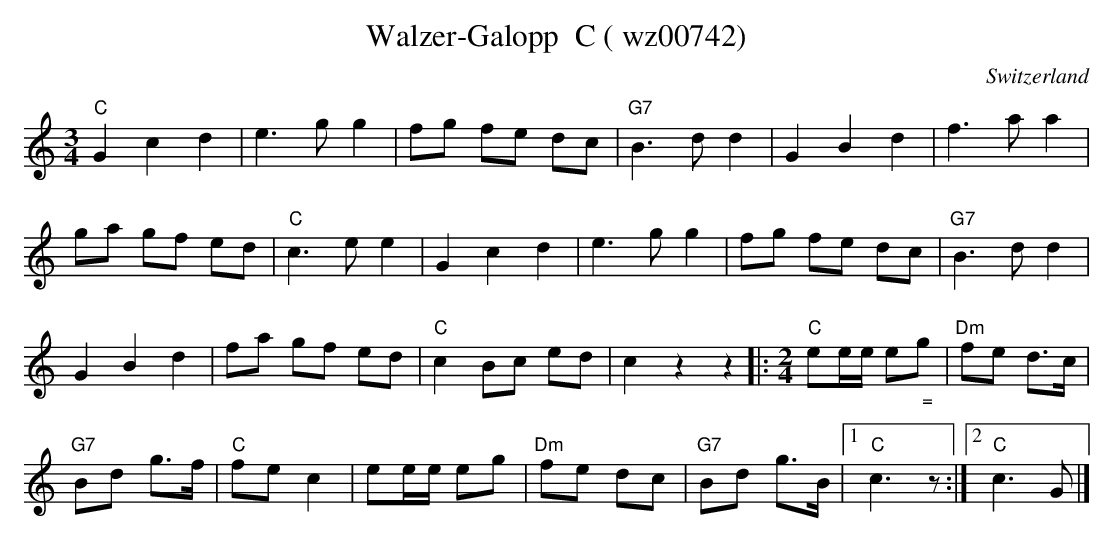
X:1
T: Walzer-Galopp  C ( wz00742)
O:Switzerland
M:3/4
L:1/4
K:C major
"C"Gcd | e>gg | f/g/ f/e/ d/c/ | "G7"B>dd | GBd | f>aa |
g/a/ g/f/ e/d/ | "C"c>ee | Gcd | e>gg | f/g/ f/e/ d/c/ | "G7"B>dd |
GBd | f/a/ g/f/ e/d/ | "C"cB/c/ e/d/ | czz |: [M:2/4] [L:1/8] "C"ee/e/ e"_ ="g | "Dm"fe d>c |
"G7"Bd g>f | "C"fec2 | ee/e/ eg | "Dm"fe dc | "G7"Bd g>B |1 "C"c3z :|2 "C"c3G |]
